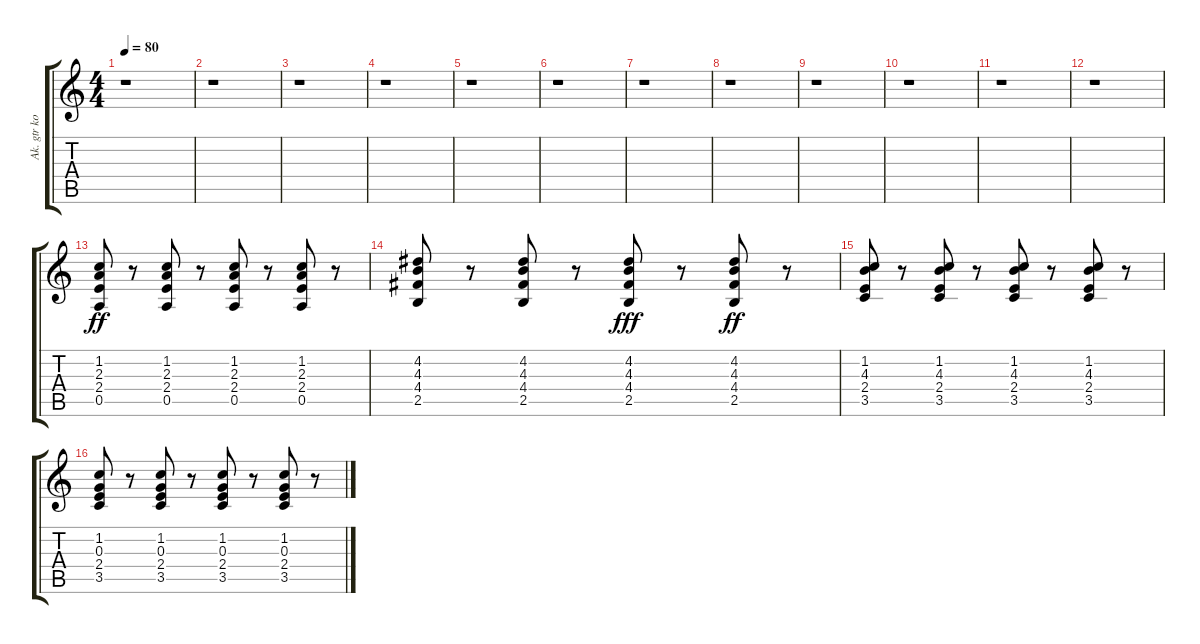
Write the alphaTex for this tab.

\track ("Ak. gtr komp" "Ak. gtr ko") {instrument acousticguitarsteel}
\staff {score tabs}
\tuning (E4 B3 G3 D3 A2 E2) {hide}
\ts (4 4)
\tempo 80
\clef g2
\ks c
r.1{dy ff} |
r.1 |
r.1 |
r.1 |
r.1 |
r.1 |
r.1 |
r.1 |
r.1 |
r.1 |
r.1 |
r.1 |
(1.2 2.3 2.4 0.5).8 r.8 (1.2 2.3 2.4 0.5).8 r.8 (1.2 2.3 2.4 0.5).8 r.8 (1.2 2.3 2.4 0.5).8 r.8 |
(4.2 4.3 4.4 2.5).8 r.8 (4.2 4.3 4.4 2.5).8 r.8 (4.2 4.3 4.4 2.5).8{dy fff} r.8 (4.2 4.3 4.4 2.5).8{dy ff} r.8 |
(1.2 4.3 2.4 3.5).8 r.8 (1.2 4.3 2.4 3.5).8 r.8 (1.2 4.3 2.4 3.5).8 r.8 (1.2 4.3 2.4 3.5).8 r.8 |
(1.2 0.3 2.4 3.5).8 r.8 (1.2 0.3 2.4 3.5).8 r.8 (1.2 0.3 2.4 3.5).8 r.8 (1.2 0.3 2.4 3.5).8 r.8
